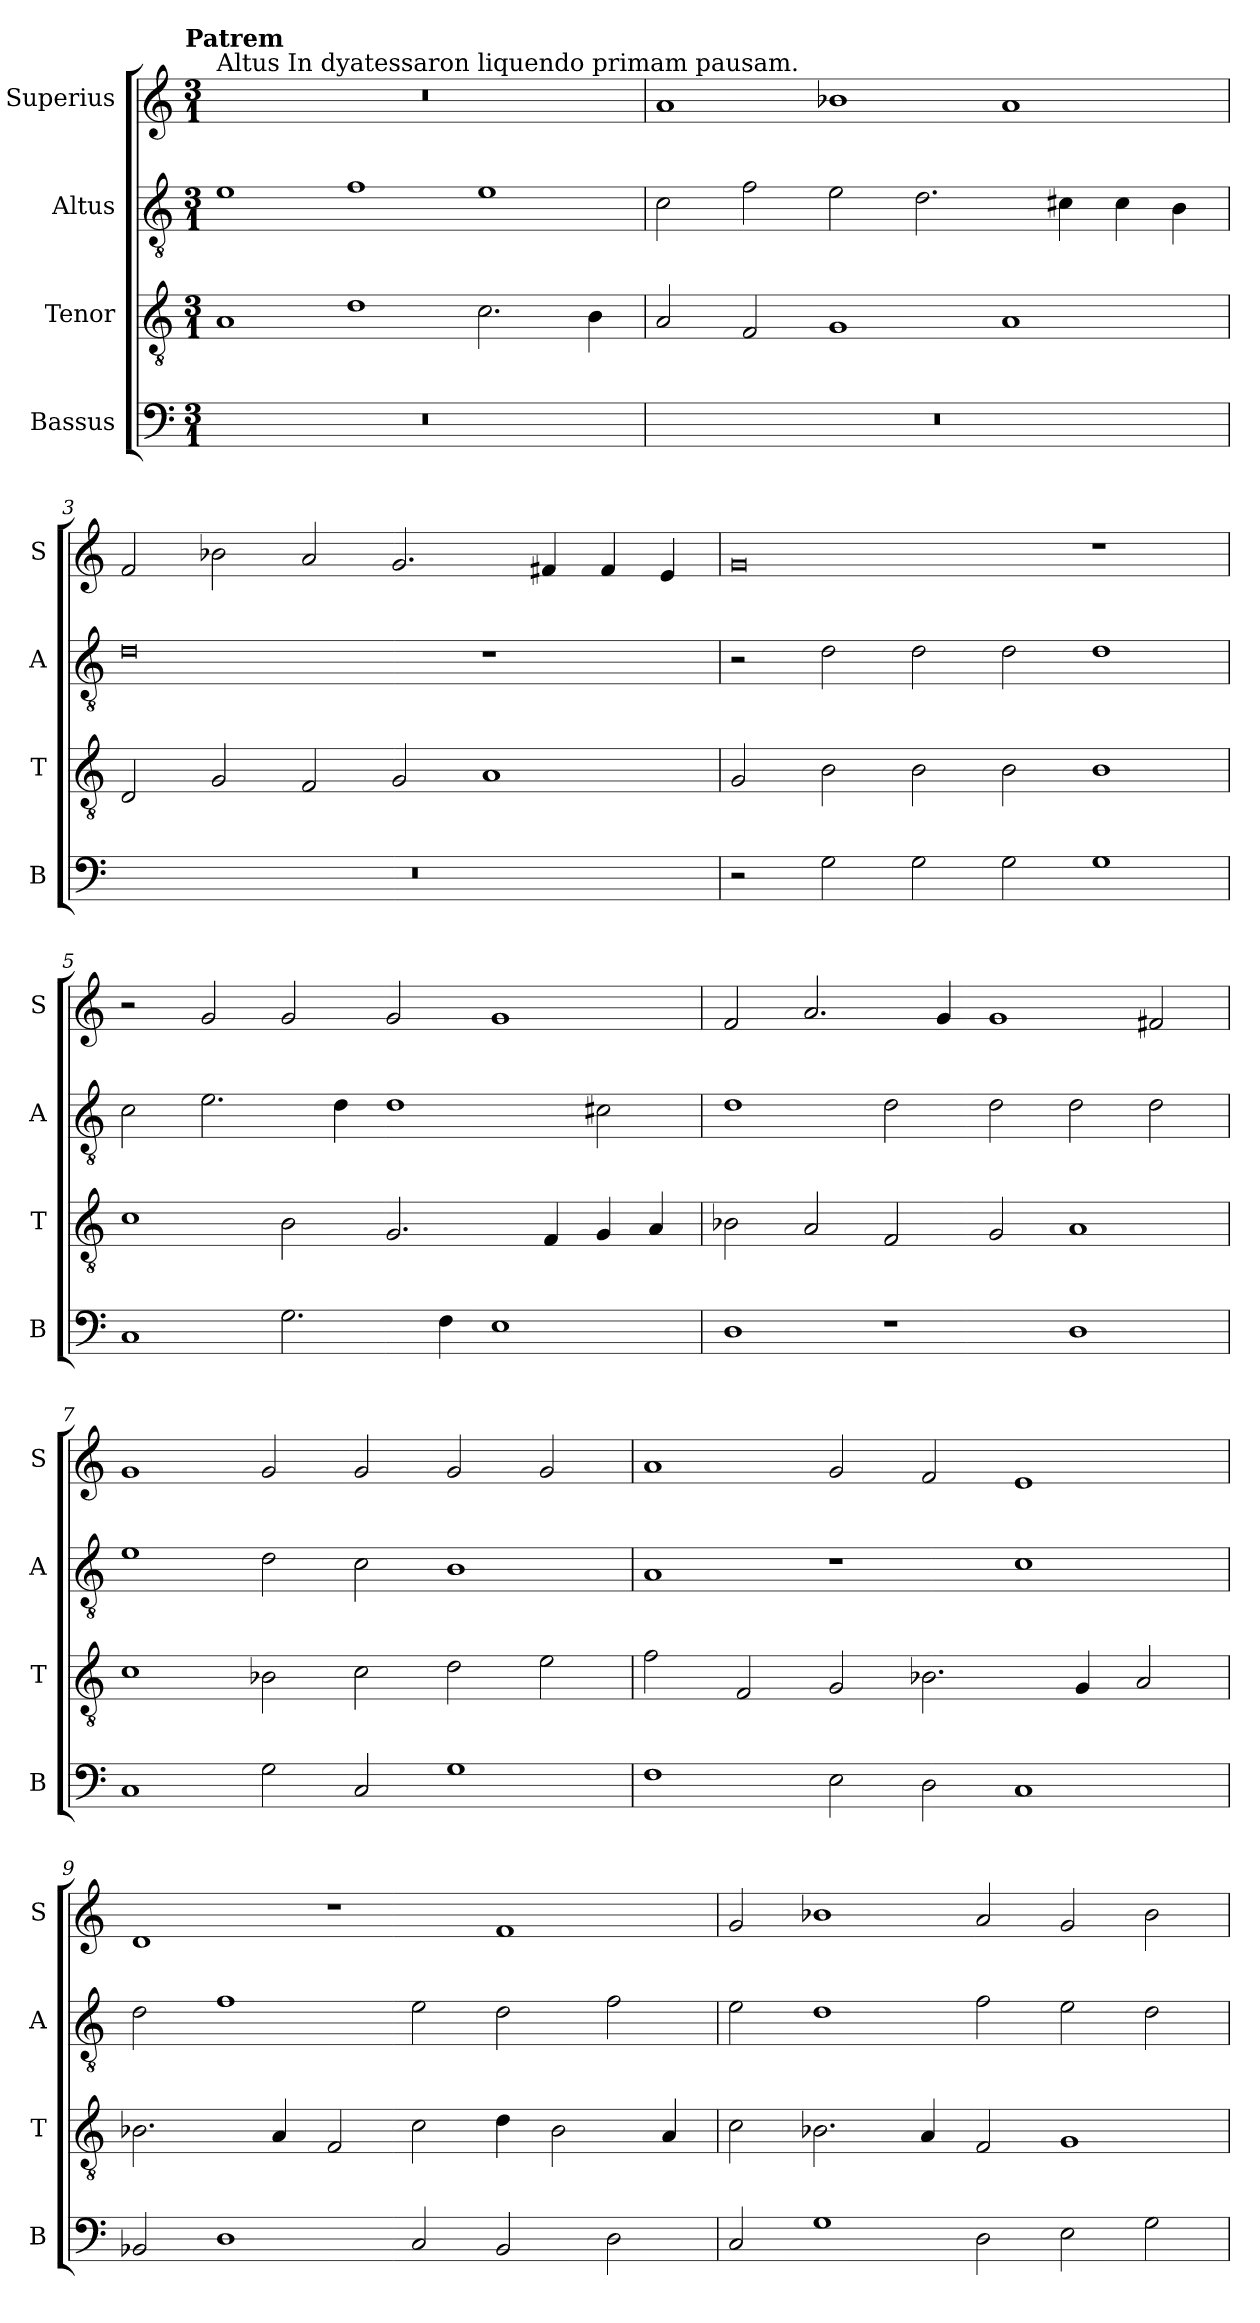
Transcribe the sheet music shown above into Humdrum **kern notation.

**kern	**kern	**kern	**kern
*part4	*part3	*part2	*part1
*staff4	*staff3	*staff2	*staff1
*I"Bassus	*I"Tenor	*I"Altus	*I"Superius
*I'B	*I'T	*I'A	*I'S
*clefF4	*clefGv2	*clefGv2	*clefG2
*k[]	*k[]	*k[]	*k[]
!!LO:TX:omd:t=Patrem
*M3/1	*M3/1	*M3/1	*M3/1
=1	=1	=1	=1
!	!	!	!LO:TX:a:t=Altus In dyatessaron liquendo primam pausam.
0.r	1A	1e	0.r
.	1d	1f	.
.	2.c\	1e	.
.	4B\	.	.
=2	=2	=2	=2
0.r	2A/	2c\	1a
.	2F/	2f\	.
.	1G	2e\	1b-X
.	.	2.d\	.
.	1A	.	1a
.	.	4c#X\	.
.	.	4c#\	.
.	.	4B\	.
=3	=3	=3	=3
0.r	2D/	0d	2f/
.	2G/	.	2b-X\
.	2F/	.	2a/
.	2G/	.	2.g/
.	1A	1r	.
.	.	.	4f#X/
.	.	.	4f#/
.	.	.	4e/
=4	=4	=4	=4
2r	2G/	2r	0g
2G\	2B\	2d\	.
2G\	2B\	2d\	.
2G\	2B\	2d\	.
1G	1B	1d	1r
=5	=5	=5	=5
1C	1c	2c\	2r
.	.	2.e\	2g/
2.G\	2B\	.	2g/
.	.	4d\	.
.	2.G/	1d	2g/
4F\	.	.	.
1E	.	.	1g
.	4F/	.	.
.	4G/	2c#X\	.
.	4A/	.	.
=6	=6	=6	=6
1D	2B-X\	1d	2f/
.	2A/	.	2.a/
1r	2F/	2d\	.
.	.	.	4g/
.	2G/	2d\	1g
1D	1A	2d\	.
.	.	2d\	2f#X/
=7	=7	=7	=7
1C	1c	1e	1g
2G\	2B-X\	2d\	2g/
2C/	2c\	2c\	2g/
1G	2d\	1B	2g/
.	2e\	.	2g/
=8	=8	=8	=8
1F	2f\	1A	1a
.	2F/	.	.
2E\	2G/	1r	2g/
2D\	2.B-X\	.	2f/
1C	.	1c	1e
.	4G/	.	.
.	2A/	.	.
=9	=9	=9	=9
2BB-X/	2.B-X\	2d\	1d
1D	.	1f	.
.	4A/	.	.
.	2F/	.	1r
2C/	2c\	2e\	.
2BB-/	4d\	2d\	1f
.	2B-\	.	.
2D\	.	2f\	.
.	4A/	.	.
=10	=10	=10	=10
2C/	2c\	2e\	2g/
1G	2.B-X\	1d	1b-X
.	4A/	.	.
2D\	2F/	2f\	2a/
2E\	1G	2e\	2g/
2G\	.	2d\	2b-\
=	=	=	=
*-	*-	*-	*-
